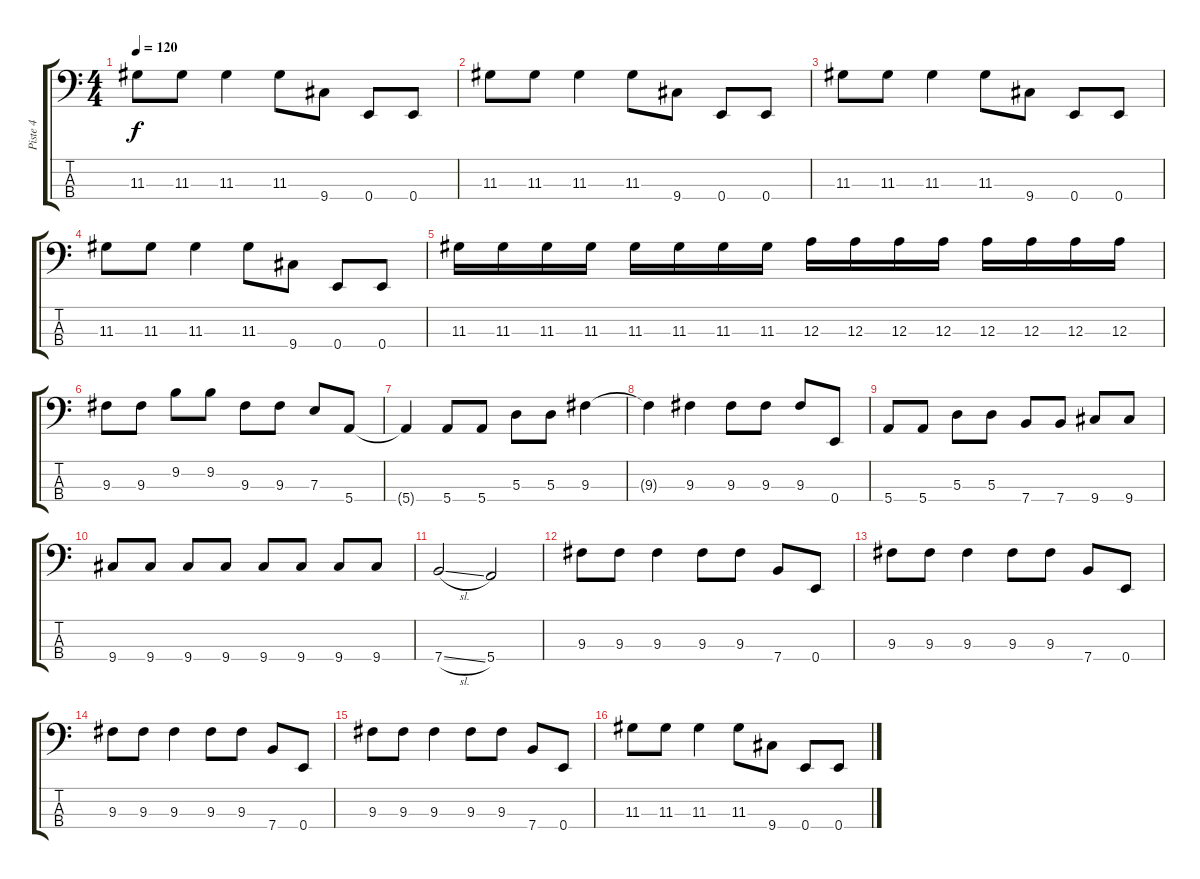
\track ("Piste 4" "Piste 4") {instrument electricbassfinger}
\staff {score tabs}
\tuning (G2 D2 A1 E1) {hide}
\ts (4 4)
\tempo 120
\clef f4
\ks c
11.3.8{dy f} 11.3.8 11.3.4 11.3.8 9.4.8 0.4.8 0.4.8 |
11.3.8 11.3.8 11.3.4 11.3.8 9.4.8 0.4.8 0.4.8 |
11.3.8 11.3.8 11.3.4 11.3.8 9.4.8 0.4.8 0.4.8 |
11.3.8 11.3.8 11.3.4 11.3.8 9.4.8 0.4.8 0.4.8 |
11.3.16 11.3.16 11.3.16 11.3.16 11.3.16 11.3.16 11.3.16 11.3.16 12.3.16 12.3.16 12.3.16 12.3.16 12.3.16 12.3.16 12.3.16 12.3.16 |
9.3.8 9.3.8 9.2.8 9.2.8 9.3.8 9.3.8 7.3.8 5.4.8 |
5.4{t}.4 5.4.8 5.4.8 5.3.8 5.3.8 9.3.4 |
9.3{t}.4 9.3.4 9.3.8 9.3.8 9.3.8 0.4.8 |
5.4.8 5.4.8 5.3.8 5.3.8 7.4.8 7.4.8 9.4.8 9.4.8 |
9.4.8 9.4.8 9.4.8 9.4.8 9.4.8 9.4.8 9.4.8 9.4.8 |
7.4{sl}.2 5.4.2 |
9.3.8 9.3.8 9.3.4 9.3.8 9.3.8 7.4.8 0.4.8 |
9.3.8 9.3.8 9.3.4 9.3.8 9.3.8 7.4.8 0.4.8 |
9.3.8 9.3.8 9.3.4 9.3.8 9.3.8 7.4.8 0.4.8 |
9.3.8 9.3.8 9.3.4 9.3.8 9.3.8 7.4.8 0.4.8 |
11.3.8 11.3.8 11.3.4 11.3.8 9.4.8 0.4.8 0.4.8
